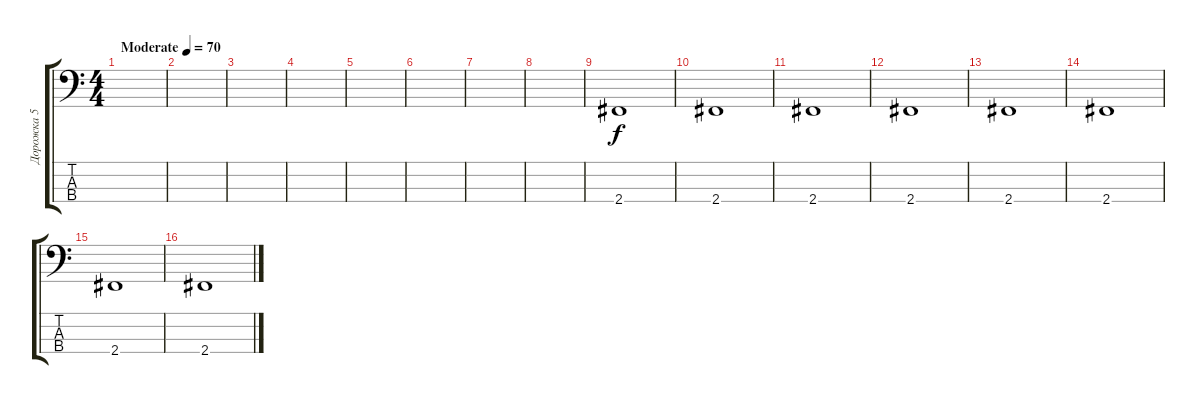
\track ("Дорожка 5" "Дорожка 5") {instrument electricbassfinger}
\staff {score tabs}
\tuning (G2 D2 A1 E1) {hide}
\ts (4 4)
\tempo (70 "Moderate")
\clef f4
\ks c
|
|
|
|
|
|
|
|
2.4.1 |
2.4.1 |
2.4.1 |
2.4.1 |
2.4.1 |
2.4.1 |
2.4.1 |
2.4.1
